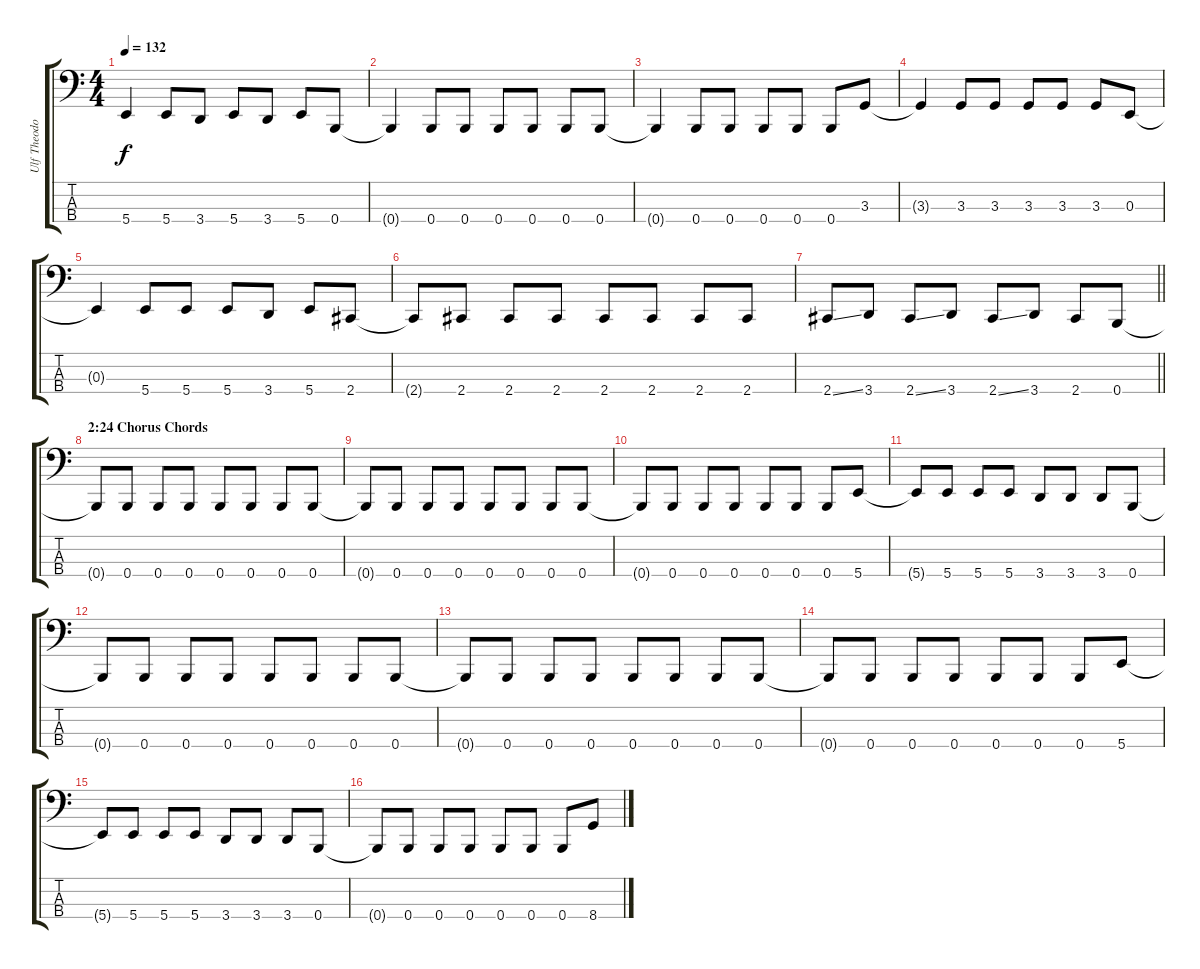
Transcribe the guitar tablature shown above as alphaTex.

\track ("Ulf Theodor Schwadorf (Bass Guitar)" "Ulf Theodo") {instrument electricbassfinger}
\staff {score tabs}
\tuning (D2 A1 E1 B0) {hide}
\ts (4 4)
\tempo 132
\clef f4
\ks c
5.4{t}.4{dy f} 5.4.8 3.4.8 5.4.8 3.4.8 5.4.8 0.4.8 |
0.4{t}.4 0.4.8 0.4.8 0.4.8 0.4.8 0.4.8 0.4.8 |
0.4{t}.4 0.4.8 0.4.8 0.4.8 0.4.8 0.4.8 3.3.8 |
3.3{t}.4 3.3.8 3.3.8 3.3.8 3.3.8 3.3.8 0.3.8 |
0.3{t}.4 5.4.8 5.4.8 5.4.8 3.4.8 5.4.8 2.4.8 |
2.4{t}.8 2.4.8 2.4.8 2.4.8 2.4.8 2.4.8 2.4.8 2.4.8 |
\barLineRight lightlight
2.4{ss}.8 3.4.8 2.4{ss}.8 3.4.8 2.4{ss}.8 3.4.8 2.4.8 0.4.8 |
\section ("" "2:24 Chorus Chords")
0.4{t}.8 0.4.8 0.4.8 0.4.8 0.4.8 0.4.8 0.4.8 0.4.8 |
0.4{t}.8 0.4.8 0.4.8 0.4.8 0.4.8 0.4.8 0.4.8 0.4.8 |
0.4{t}.8 0.4.8 0.4.8 0.4.8 0.4.8 0.4.8 0.4.8 5.4.8 |
5.4{t}.8 5.4.8 5.4.8 5.4.8 3.4.8 3.4.8 3.4.8 0.4.8 |
0.4{t}.8 0.4.8 0.4.8 0.4.8 0.4.8 0.4.8 0.4.8 0.4.8 |
0.4{t}.8 0.4.8 0.4.8 0.4.8 0.4.8 0.4.8 0.4.8 0.4.8 |
0.4{t}.8 0.4.8 0.4.8 0.4.8 0.4.8 0.4.8 0.4.8 5.4.8 |
5.4{t}.8 5.4.8 5.4.8 5.4.8 3.4.8 3.4.8 3.4.8 0.4.8 |
0.4{t}.8 0.4.8 0.4.8 0.4.8 0.4.8 0.4.8 0.4.8 8.4{sl}.8
